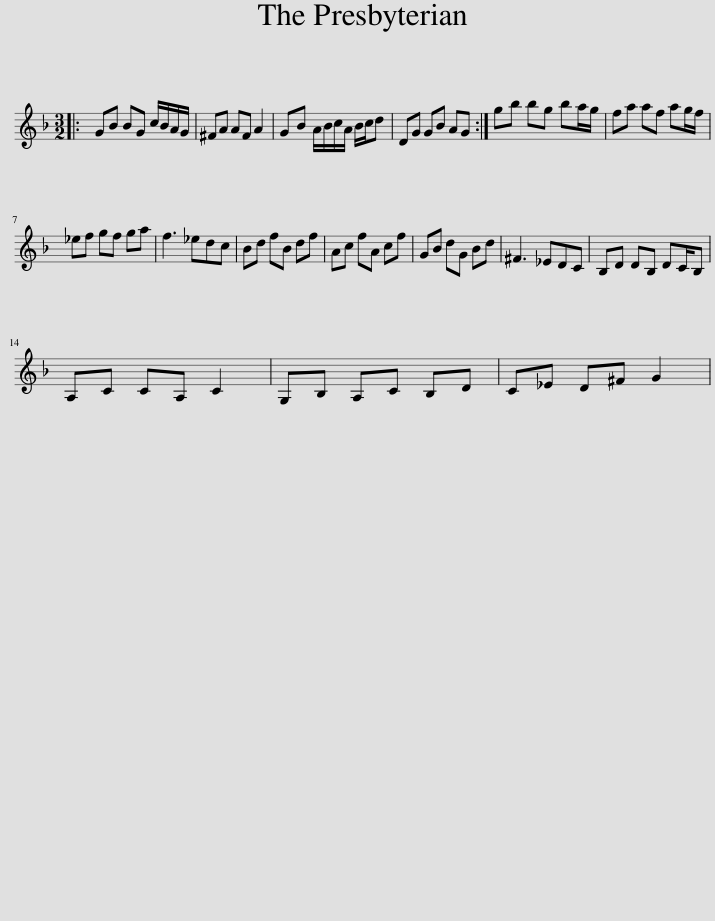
X:1
L:1/8
M:3/2
I:linebreak $
K:F
V:1 treble
V:1
|: GB BG c/B/A/G/ | ^FA AF A2 | GB A/B/c/A/ B/c/d | DG GB AG :| gb bg ba/g/ | %5
 fa af ag/f/ |$ _ef gf ga | f3 _edc | Bd fB df | Ac fA cf | %10
 GB dG Bd | ^F3 _EDC | B,D DB, DC/B, |$ A,C CA, C2 | G,B, A,C B,D | %15
 C_E D^F G2 | %16
